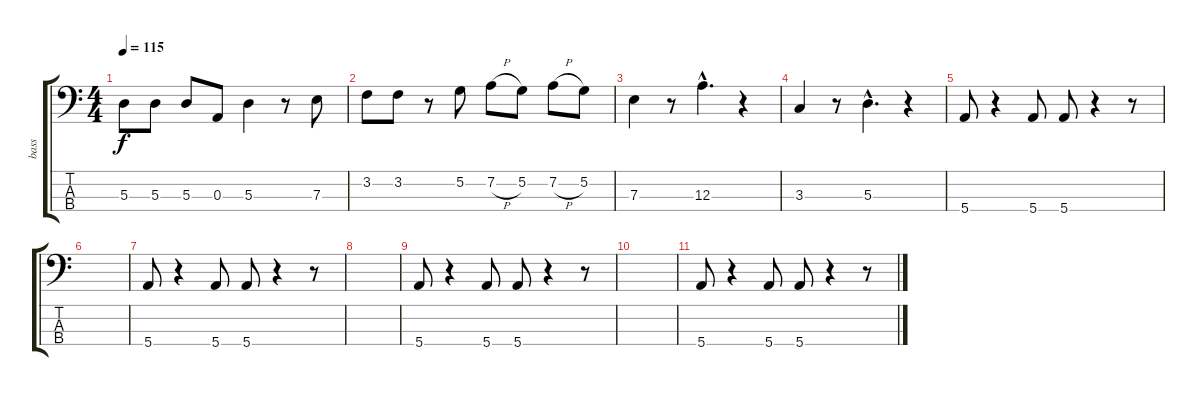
\track ("bass" "bass") {instrument acousticbass}
\staff {score tabs}
\tuning (G2 D2 A1 E1) {hide}
\ts (4 4)
\tempo 115
\clef f4
\ks c
5.3.8{dy f} 5.3.8 5.3.8 0.3.8 5.3.4 r.8 7.3.8 |
3.2.8 3.2.8 r.8 5.2.8 7.2{h}.8 5.2.8 7.2{h}.8 5.2.8 |
7.3.4 r.8 12.3{hac}.4{d} r.4 |
3.3.4 r.8 5.3{hac}.4{d} r.4 |
5.4.8 r.4 5.4.8 5.4.8 r.4 r.8 |
|
5.4.8 r.4 5.4.8 5.4.8 r.4 r.8 |
|
5.4.8 r.4 5.4.8 5.4.8 r.4 r.8 |
|
5.4.8 r.4 5.4.8 5.4.8 r.4 r.8
